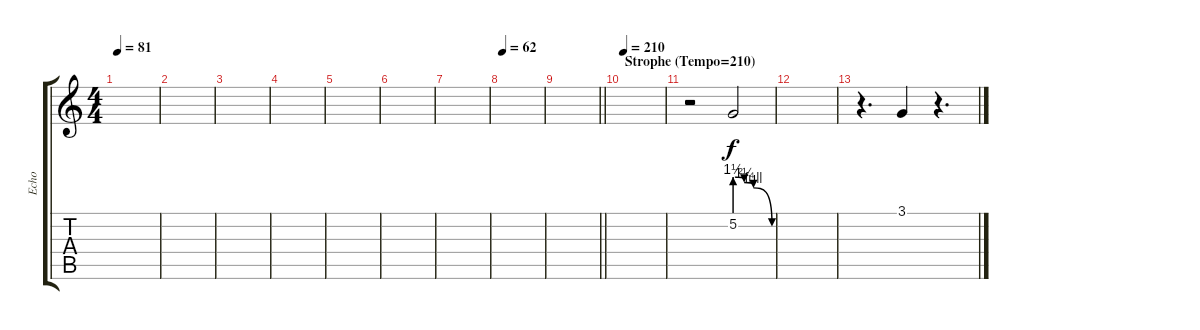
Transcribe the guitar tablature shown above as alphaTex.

\track ("Echo" "Echo") {instrument sopranosax}
\staff {score tabs}
\tuning (E4 B3 G3 D3 A2 E2) {hide}
\ts (4 4)
\tempo 81
\clef g2
\ks c
|
|
|
|
|
|
|
\tempo 62
|
\barLineRight lightlight
|
\section ("" "Strophe (Tempo=210)")
\tempo 210
|
r.2 5.2{be (custom 0 6 15 5 30 4 60 0)}.2 |
|
r.4{d} 3.1.4 r.4{d}
